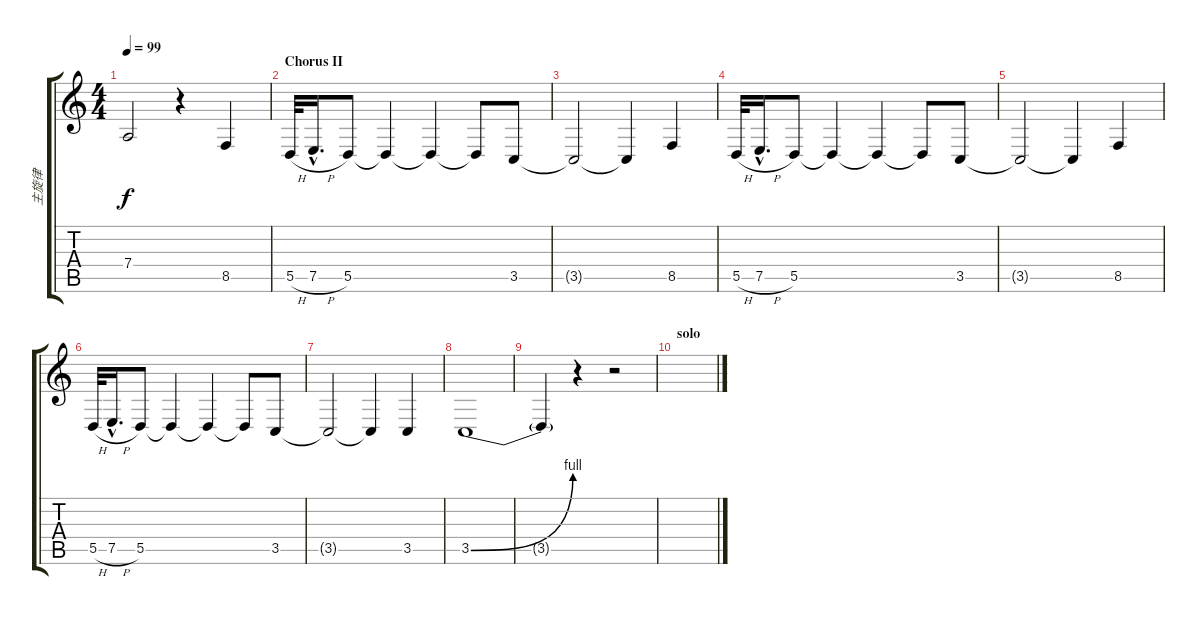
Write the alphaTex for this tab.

\track ("主旋律" "主旋律") {instrument clarinet}
\staff {score tabs}
\tuning (E4 B3 G3 D3 A2 E2) {hide}
\ts (4 4)
\tempo 99
\clef g2
\ks c
7.4{t}.2{dy f} r.4 8.5.4 |
\section ("" "Chorus II")
5.5{h}.32 7.5{h hac}.16{d} 5.5.8 5.5{t}.4 5.5{t}.4 5.5{t}.8 3.5.8 |
3.5{t}.2 3.5{t}.4 8.5.4 |
5.5{h}.32 7.5{h hac}.16{d} 5.5.8 5.5{t}.4 5.5{t}.4 5.5{t}.8 3.5.8 |
3.5{t}.2 3.5{t}.4 8.5.4 |
5.5{h}.32 7.5{h hac}.16{d} 5.5.8 5.5{t}.4 5.5{t}.4 5.5{t}.8 3.5.8 |
3.5{t}.2 3.5{t}.4 3.5.4 |
3.5{be (bend 0 0 60 4)}.1 |
3.5{t}.4 r.4 r.2 |
\section ("" "solo")
